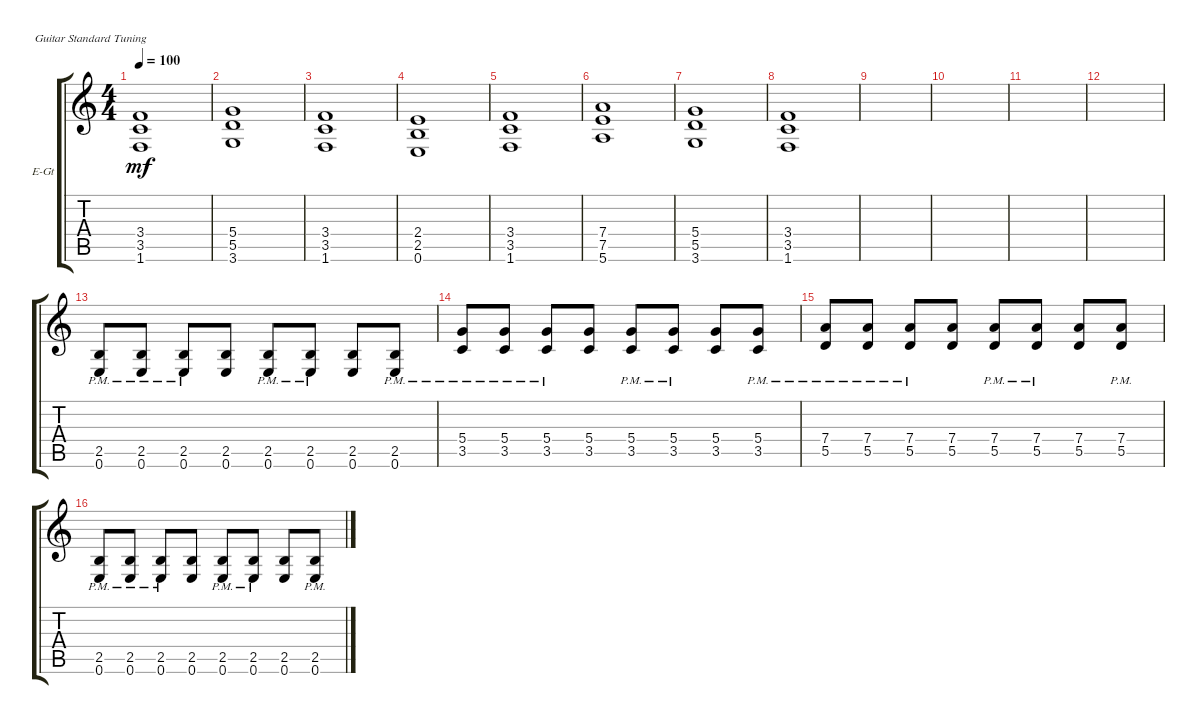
\defaultSystemsLayout 4
\bracketExtendMode groupsimilarinstruments
\firstSystemTrackNameOrientation horizontal
\otherSystemsTrackNameOrientation horizontal
\track ("Electric Guitar" "E-Gt") {instrument distortionguitar}
\staff {score tabs}
\tuning (E4 B3 G3 D3 A2 E2)
\ts (4 4)
\tempo 100
\clef g2
\ks c
(1.6 3.5 3.4).1{dy mf} |
(3.6 5.5 5.4).1 |
(1.6 3.5 3.4).1 |
(0.6 2.5 2.4).1 |
(1.6 3.5 3.4).1 |
(5.6 7.5 7.4).1 |
(3.6 5.5 5.4).1 |
(1.6 3.5 3.4).1 |
|
|
|
|
(0.6{pm} 2.5{pm}).8 (2.5{pm} 0.6{pm}).8 (2.5{pm} 0.6{pm}).8 (2.5 0.6).8 (0.6{pm} 2.5{pm}).8 (0.6{pm} 2.5{pm}).8 (2.5 0.6).8 (0.6{pm} 2.5{pm}).8 |
(3.5{pm} 5.4{pm}).8 (3.5{pm} 5.4{pm}).8 (3.5{pm} 5.4{pm}).8 (3.5 5.4).8 (3.5{pm} 5.4{pm}).8 (3.5{pm} 5.4{pm}).8 (3.5 5.4).8 (3.5{pm} 5.4{pm}).8 |
(5.5{pm} 7.4{pm}).8 (5.5{pm} 7.4{pm}).8 (5.5{pm} 7.4{pm}).8 (5.5 7.4).8 (5.5{pm} 7.4{pm}).8 (5.5{pm} 7.4{pm}).8 (5.5 7.4).8 (5.5{pm} 7.4{pm}).8 |
(0.6{pm} 2.5{pm}).8 (2.5{pm} 0.6{pm}).8 (2.5{pm} 0.6{pm}).8 (2.5 0.6).8 (0.6{pm} 2.5{pm}).8 (0.6{pm} 2.5{pm}).8 (2.5 0.6).8 (0.6{pm} 2.5{pm}).8
